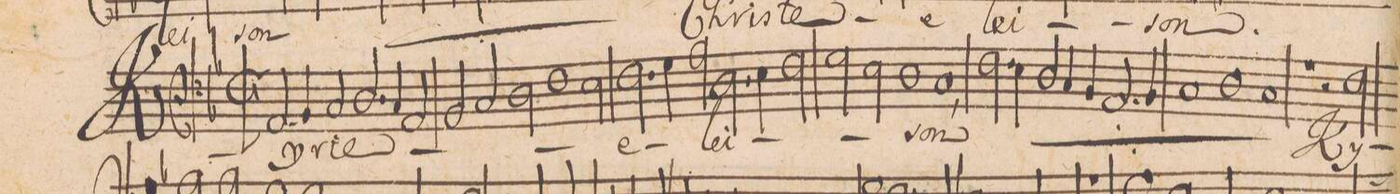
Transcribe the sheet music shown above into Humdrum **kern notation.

**kern	**text
*I"BASSVS.	*
*clefF4	*
*k[b-]	*
*met(c|)	*
*M2/1	*
2.AA/	Ky-
4BB-/	-ri-
2C/	-e
2.D/	.
=52-	=52-
4C/	.
2AA/	.
2BB-/	.
2C/	.
=53-	=53-
2D\	.
1F\	.
2E\	.
=54-	=54-
2.F\	e-
4G\	.
2A\	.
2.D\	-lei-
=55-	=55-
4E\	.
2F\	.
2G\	.
2E\	.
=56-	=56-
1D\	.
1C/,<	-son
=57-	=57-
*	*ij
2.F\	Ky-
4E\	-ri-
2D/	-e
4C/	.
4BB-/	.
=58-	=58-
2.AA/	e-
4BB-/	.
1C/	.
=59-	=59-
1D\	lei-
1C/	-son
=60-	=60-
1rA	.
2r	.
*	*Xij
2F\	Ky-
=61-	=61-
*-	*-
